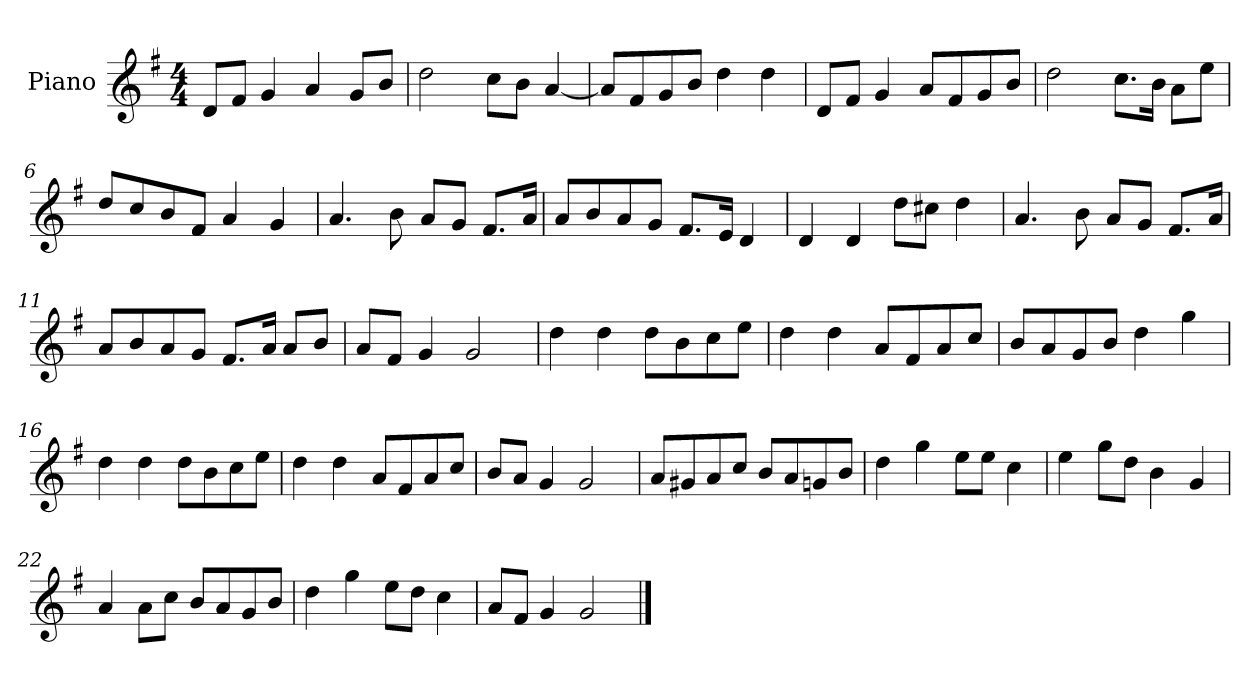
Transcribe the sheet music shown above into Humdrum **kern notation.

**kern
*part1
*staff1
*I"Piano
*I'P-no
*clefG2
*k[f#]
*M4/4
*MM90
=1
8d/L
8f#/J
4g/
4a/
8g/L
8b/J
=2
2dd\
8cc\L
8b\J
[4a/
=3
8a/L]
8f#/
8g/
8b/J
4dd\
4dd\
=4
8d/L
8f#/J
4g/
8a/L
8f#/
8g/
8b/J
=5
2dd\
8.cc\L
16b\Jk
8a\L
8ee\J
=6
8dd/L
8cc/
8b/
8f#/J
4a/
4g/
!!LO:LB:g=z
=7
4.a/
8b\
8a/L
8g/J
8.f#/L
16a/Jk
=8
8a/L
8b/
8a/
8g/J
8.f#/L
16e/Jk
4d/
=9
4d/
4d/
8dd\L
8cc#X\J
4dd\
=10
4.a/
8b\
8a/L
8g/J
8.f#/L
16a/Jk
=11
8a/L
8b/
8a/
8g/J
8.f#/L
16a/Jk
8a/L
8b/J
=12
8a/L
8f#/J
4g/
2g/
!!LO:LB:g=z
=13
4dd\
4dd\
8dd\L
8b\
8cc\
8ee\J
=14
4dd\
4dd\
8a/L
8f#/
8a/
8cc/J
=15
8b/L
8a/
8g/
8b/J
4dd\
4gg\
=16
4dd\
4dd\
8dd\L
8b\
8cc\
8ee\J
=17
4dd\
4dd\
8a/L
8f#/
8a/
8cc/J
=18
8b/L
8a/J
4g/
2g/
!!LO:LB:g=z
=19
8a/L
8g#X/
8a/
8cc/J
8b/L
8a/
8gn/
8b/J
=20
4dd\
4gg\
8ee\L
8ee\J
4cc\
=21
4ee\
8gg\L
8dd\J
4b\
4g/
=22
4a/
8a\L
8cc\J
8b/L
8a/
8g/
8b/J
=23
4dd\
4gg\
8ee\L
8dd\J
4cc\
=24
8a/L
8f#/J
4g/
2g/
==
*-
